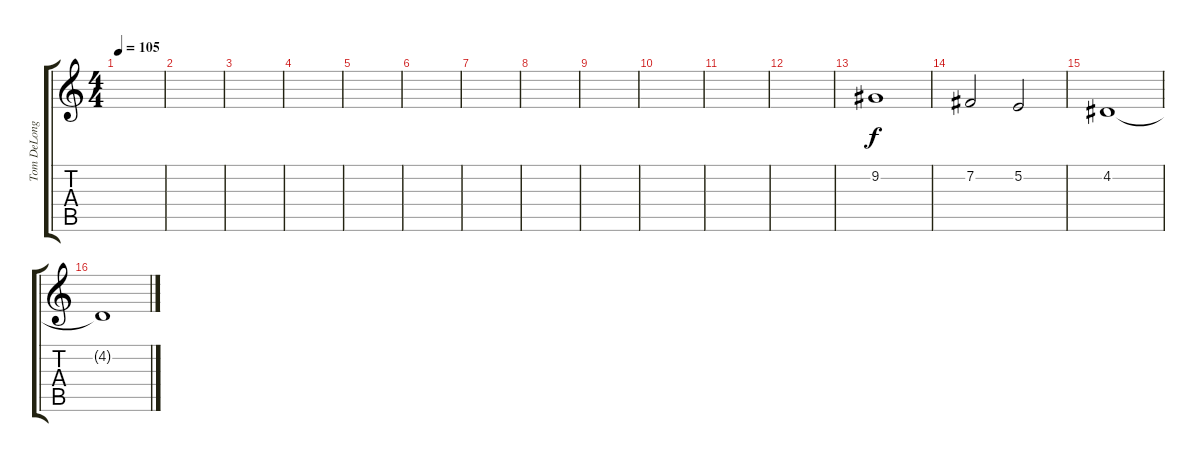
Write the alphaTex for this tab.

\track ("Tom DeLonge (Sampler)" "Tom DeLong") {instrument stringensemble2}
\staff {score tabs}
\tuning (E4 B3 G3 D3 A2 E2) {hide}
\ts (4 4)
\tempo 105
\clef g2
\ks c
|
|
|
|
|
|
|
|
|
|
|
|
9.2.1 |
7.2.2 5.2.2 |
4.2.1 |
4.2{t}.1
